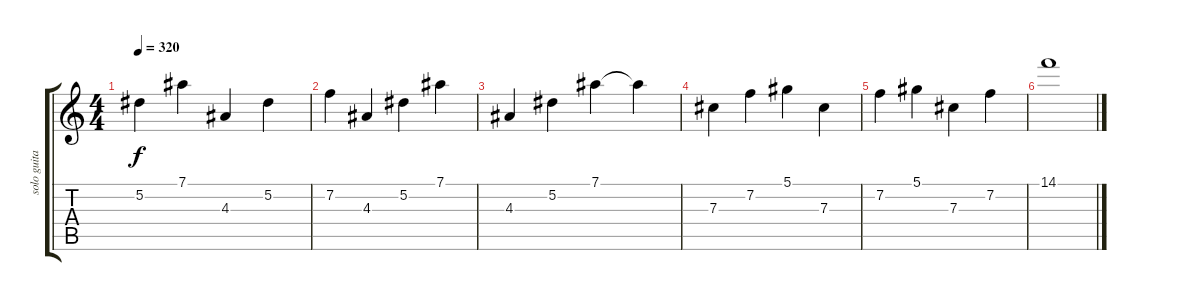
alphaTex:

\track ("solo guitar" "solo guita") {instrument distortionguitar}
\staff {score tabs}
\tuning (Eb4 Bb3 Gb3 Db3 Ab2 Eb2) {hide}
\ts (4 4)
\tempo 320
\clef g2
\ks c
5.2.4{dy f} 7.1.4 4.3.4 5.2.4 |
7.2.4 4.3.4 5.2.4 7.1.4 |
4.3.4 5.2.4 7.1.4 7.1{t}.4 |
7.3.4 7.2.4 5.1.4 7.3.4 |
7.2.4 5.1.4 7.3.4 7.2.4 |
14.1.1
